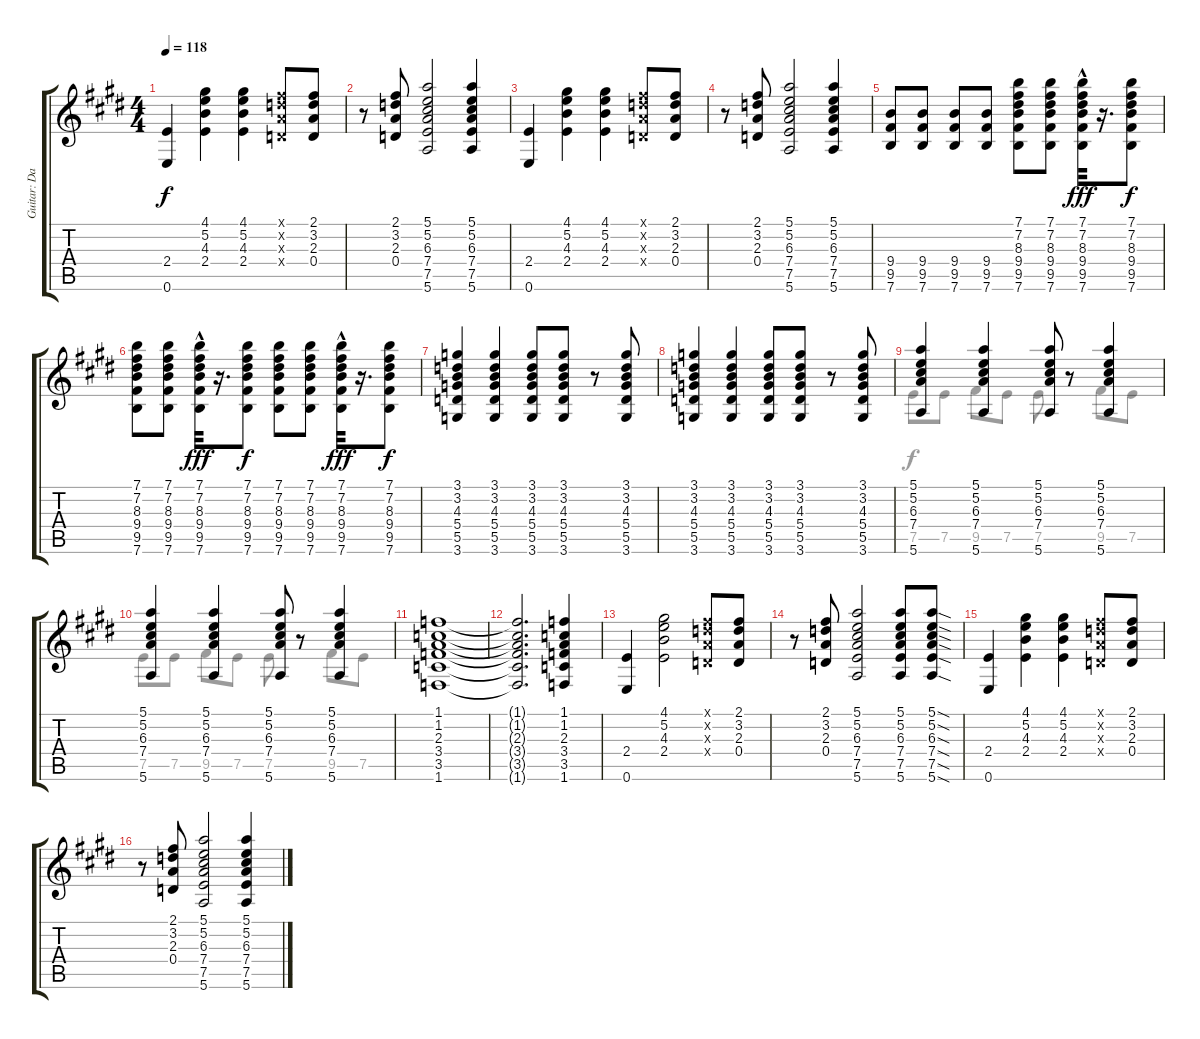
\track ("Guitar: Dave" "Guitar: Da") {instrument electricguitarclean}
\staff {score tabs}
\tuning (E4 B3 G3 D3 A2 E2) {hide}
\voice
\ts (4 4)
\tempo 118
\clef g2
\ks e
(2.4 0.6).4{dy f} (4.1 5.2 4.3 2.4).4 (4.1 5.2 4.3 2.4).4 (2.1{x} 3.2{x} 2.3{x} 0.4{x}).8 (2.1 3.2 2.3 0.4).8 |
r.8 (2.1 3.2 2.3 0.4).8 (5.1 5.2 6.3 7.4 7.5 5.6).2 (5.1 5.2 6.3 7.4 7.5 5.6).4 |
(2.4 0.6).4 (4.1 5.2 4.3 2.4).4 (4.1 5.2 4.3 2.4).4 (2.1{x} 3.2{x} 2.3{x} 0.4{x}).8 (2.1 3.2 2.3 0.4).8 |
r.8 (2.1 3.2 2.3 0.4).8 (5.1 5.2 6.3 7.4 7.5 5.6).2 (5.1 5.2 6.3 7.4 7.5 5.6).4 |
(9.4 9.5 7.6).8 (9.4 9.5 7.6).8 (9.4 9.5 7.6).8 (9.4 9.5 7.6).8 (7.1 7.2 8.3 9.4 9.5 7.6).8 (7.1 7.2 8.3 9.4 9.5 7.6).8 (7.1{hac} 7.2{hac} 8.3{hac} 9.4{hac} 9.5{hac} 7.6{hac}).32{dy fff} r.16{d} (7.1 7.2 8.3 9.4 9.5 7.6).8{dy f} |
(7.1 7.2 8.3 9.4 9.5 7.6).8 (7.1 7.2 8.3 9.4 9.5 7.6).8 (7.1{hac} 7.2{hac} 8.3{hac} 9.4{hac} 9.5{hac} 7.6{hac}).32{dy fff} r.16{d} (7.1 7.2 8.3 9.4 9.5 7.6).8{dy f} (7.1 7.2 8.3 9.4 9.5 7.6).8 (7.1 7.2 8.3 9.4 9.5 7.6).8 (7.1{hac} 7.2{hac} 8.3{hac} 9.4{hac} 9.5{hac} 7.6{hac}).32{dy fff} r.16{d} (7.1 7.2 8.3 9.4 9.5 7.6).8{dy f} |
(3.1 3.2 4.3 5.4 5.5 3.6).4 (3.1 3.2 4.3 5.4 5.5 3.6).4 (3.1 3.2 4.3 5.4 5.5 3.6).8 (3.1 3.2 4.3 5.4 5.5 3.6).8 r.8 (3.1 3.2 4.3 5.4 5.5 3.6).8 |
(3.1 3.2 4.3 5.4 5.5 3.6).4 (3.1 3.2 4.3 5.4 5.5 3.6).4 (3.1 3.2 4.3 5.4 5.5 3.6).8 (3.1 3.2 4.3 5.4 5.5 3.6).8 r.8 (3.1 3.2 4.3 5.4 5.5 3.6).8 |
(5.1 5.2 6.3 7.4 5.6).4{beam Up} (5.1 5.2 6.3 7.4 5.6).4{beam Up} (5.1 5.2 6.3 7.4 5.6).8{beam Up} r.8 (5.1 5.2 6.3 7.4 5.6).4{beam Up} |
(5.1 5.2 6.3 7.4 5.6).4{beam Up} (5.1 5.2 6.3 7.4 5.6).4{beam Up} (5.1 5.2 6.3 7.4 5.6).8{beam Up} r.8 (5.1 5.2 6.3 7.4 5.6).4{beam Up} |
(1.1 1.2 2.3 3.4 3.5 1.6).1 |
(1.1{t} 1.2{t} 2.3{t} 3.4{t} 3.5{t} 1.6{t}).2{d} (1.1 1.2 2.3 3.4 3.5 1.6).4 |
(2.4 0.6).4 (4.1 5.2 4.3 2.4).2 (2.1{x} 3.2{x} 2.3{x} 0.4{x}).8 (2.1 3.2 2.3 0.4).8 |
r.8 (2.1 3.2 2.3 0.4).8 (5.1 5.2 6.3 7.4 7.5 5.6).2 (5.1 5.2 6.3 7.4 7.5 5.6).8 (5.1{sod} 5.2{sod} 6.3{sod} 7.4{sod} 7.5{sod} 5.6{sod}).8 |
(2.4 0.6).4 (4.1 5.2 4.3 2.4).4 (4.1 5.2 4.3 2.4).4 (2.1{x} 3.2{x} 2.3{x} 0.4{x}).8 (2.1 3.2 2.3 0.4).8 |
r.8 (2.1 3.2 2.3 0.4).8 (5.1 5.2 6.3 7.4 7.5 5.6).2 (5.1 5.2 6.3 7.4 7.5 5.6).4
\voice
\clef g2
\ottava regular
\simile none
\ks e
|
|
|
|
|
|
|
|
7.5.8{beam Down} 7.5.8{beam Down} 9.5.8{beam Down} 7.5.8{beam Down} 7.5.8{beam Down} r.8 9.5.8{beam Down} 7.5.8{beam Down} |
7.5.8{beam Down} 7.5.8{beam Down} 9.5.8{beam Down} 7.5.8{beam Down} 7.5.8{beam Down} r.8 9.5.8{beam Down} 7.5.8{beam Down} |
|
|
|
|
|
